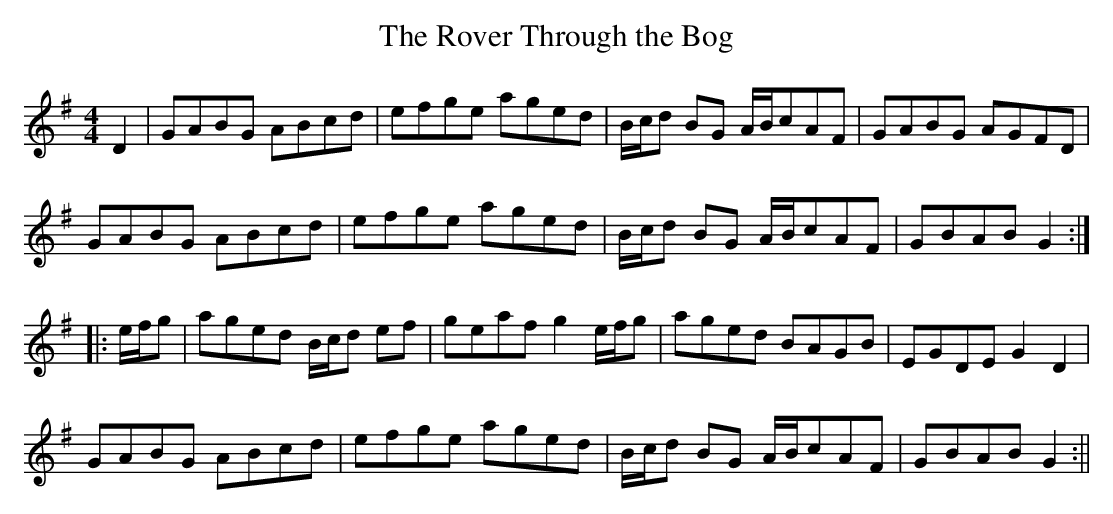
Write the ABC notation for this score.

X:1
T:Rover Through the Bog, The
M:4/4
L:1/8
K:G
D2|GABG ABcd|efge aged|B/c/d BG A/B/cAF|GABG AGFD|
GABG ABcd|efge aged|B/c/d BG A/B/cAF|GBAB G2:|
|:e/f/g|aged B/c/d ef|geaf g2 e/f/g|aged BAGB|EGDE G2 D2|
GABG ABcd|efge aged|B/c/d BG A/B/cAF|GBAB G2:||
